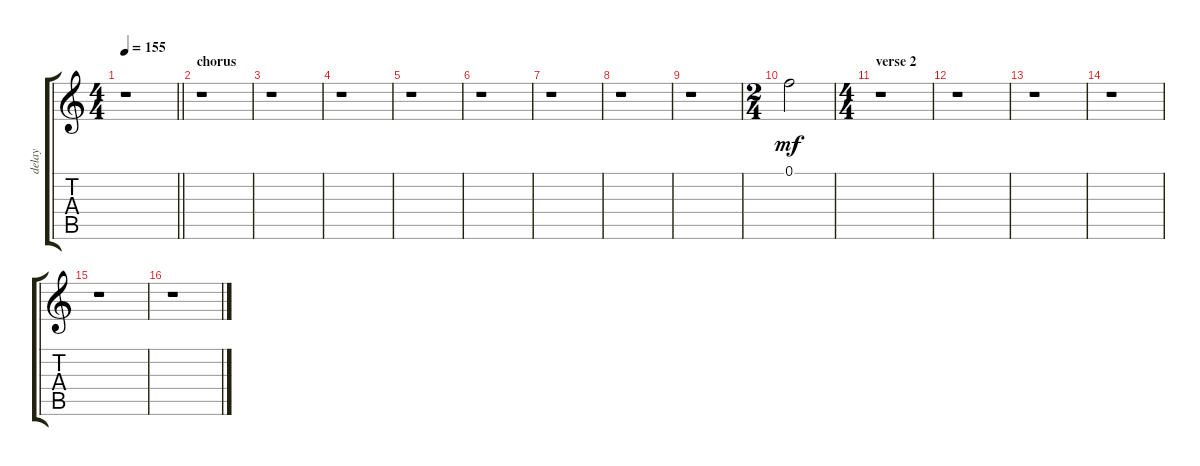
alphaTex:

\track ("delay" "delay") {instrument distortionguitar}
\staff {score tabs}
\tuning (F4 C4 Ab3 Eb3 Bb2 F2) {hide}
\ts (4 4)
\tempo 155
\clef g2
\barLineRight lightlight
\ks c
r.1{dy f} |
\section ("" "chorus")
r.1 |
r.1 |
r.1 |
r.1 |
r.1 |
r.1 |
r.1 |
r.1 |
\ts (2 4)
0.1.2{dy mf instrument reversecymbal} |
\ts (4 4)
\section ("" "verse 2")
r.1{instrument distortionguitar} |
r.1 |
r.1 |
r.1 |
r.1 |
r.1
